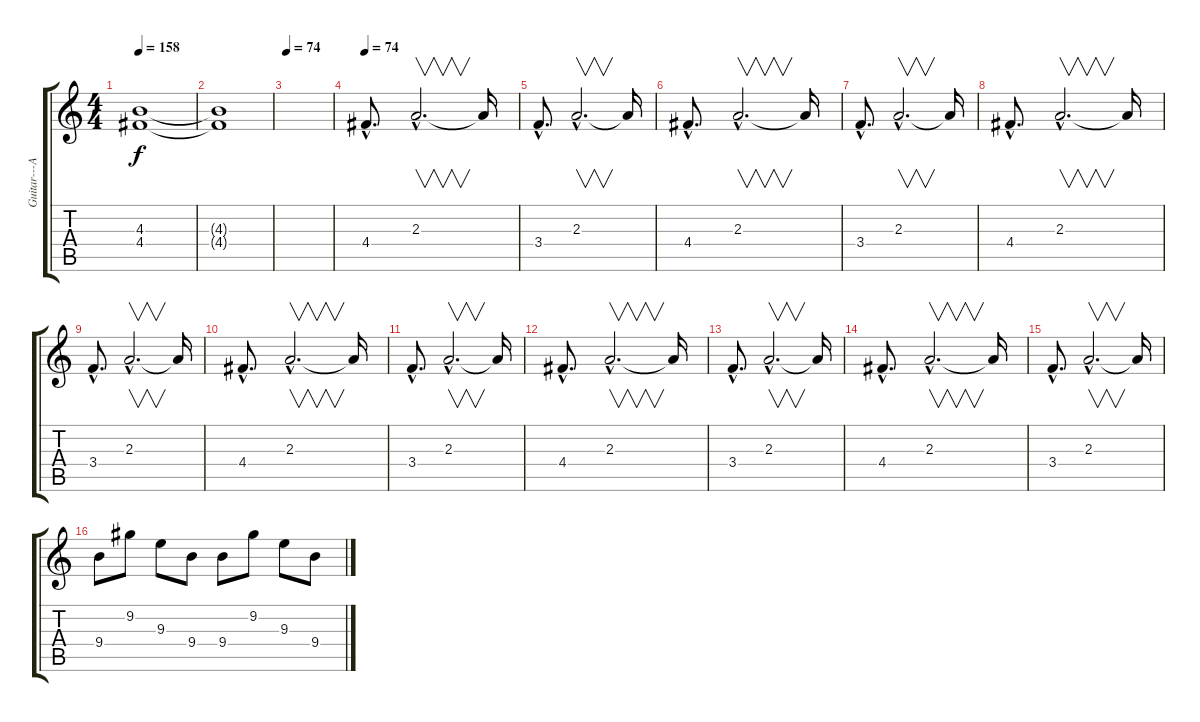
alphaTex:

\track ("" "Guitar---A") {instrument distortionguitar}
\staff {score tabs}
\tuning (E4 B3 G3 D3 A2 E2) {hide}
\ts (4 4)
\tempo 158
\clef g2
\ks c
(4.3{t} 4.4{t}).1{dy f} |
(4.3{t} 4.4{t}).1 |
\tempo 74
|
\section ("" "")
\tempo 74
4.4{hac}.8{d volume 14 instrument distortionguitar} 2.3{hac}.2{v d} 2.3{t}.16 |
3.4{hac}.8{d} 2.3{hac}.2{v d} 2.3{t}.16 |
4.4{hac}.8{d} 2.3{hac}.2{v d} 2.3{t}.16 |
3.4{hac}.8{d} 2.3{hac}.2{v d} 2.3{t}.16 |
4.4{hac}.8{d} 2.3{hac}.2{v d} 2.3{t}.16 |
3.4{hac}.8{d} 2.3{hac}.2{v d} 2.3{t}.16 |
4.4{hac}.8{d} 2.3{hac}.2{v d} 2.3{t}.16 |
3.4{hac}.8{d} 2.3{hac}.2{v d} 2.3{t}.16 |
4.4{hac}.8{d} 2.3{hac}.2{v d} 2.3{t}.16 |
3.4{hac}.8{d} 2.3{hac}.2{v d} 2.3{t}.16 |
4.4{hac}.8{d} 2.3{hac}.2{v d} 2.3{t}.16 |
3.4{hac}.8{d} 2.3{hac}.2{v d} 2.3{t}.16 |
9.4.8 9.2.8 9.3.8 9.4.8 9.4.8 9.2.8 9.3.8 9.4.8
